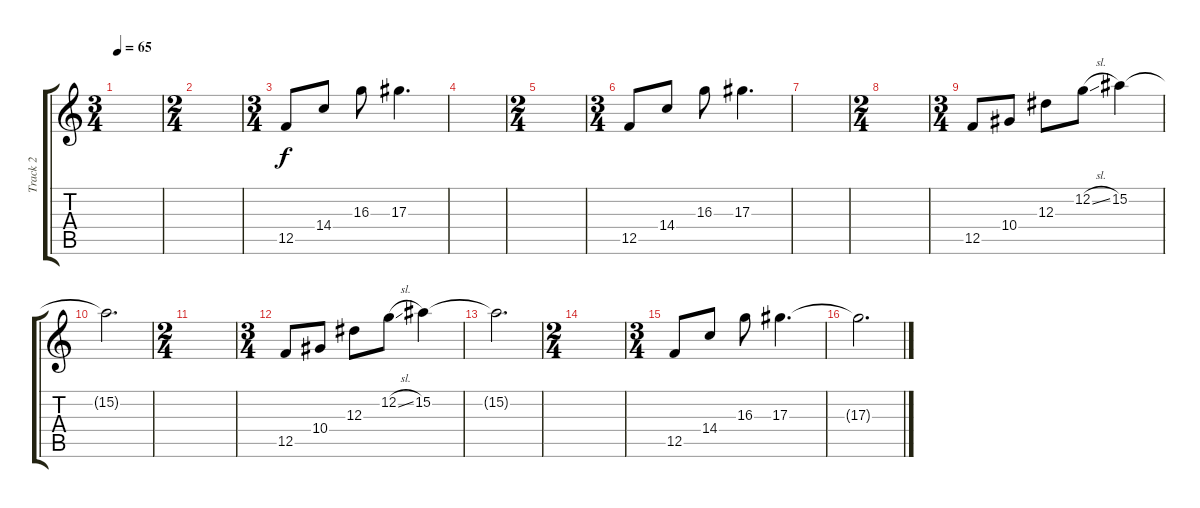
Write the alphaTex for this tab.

\track ("Track 2" "Track 2") {instrument electricguitarclean}
\staff {score tabs}
\tuning (C4 G3 Eb3 Bb2 F2 C2) {hide}
\ts (3 4)
\tempo 65
\clef g2
\ks c
|
\ts (2 4)
|
\ts (3 4)
12.5.8 14.4.8 16.3.8 17.3.4{d} |
|
\ts (2 4)
|
\ts (3 4)
12.5.8 14.4.8 16.3.8 17.3.4{d} |
|
\ts (2 4)
|
\ts (3 4)
12.5.8 10.4.8 12.3.8 12.2{sl}.8 15.2.4 |
15.2{t}.2{d} |
\ts (2 4)
|
\ts (3 4)
12.5.8 10.4.8 12.3.8 12.2{sl}.8 15.2.4 |
15.2{t}.2{d} |
\ts (2 4)
|
\ts (3 4)
12.5.8 14.4.8 16.3.8 17.3.4{d} |
17.3{t}.2{d}
